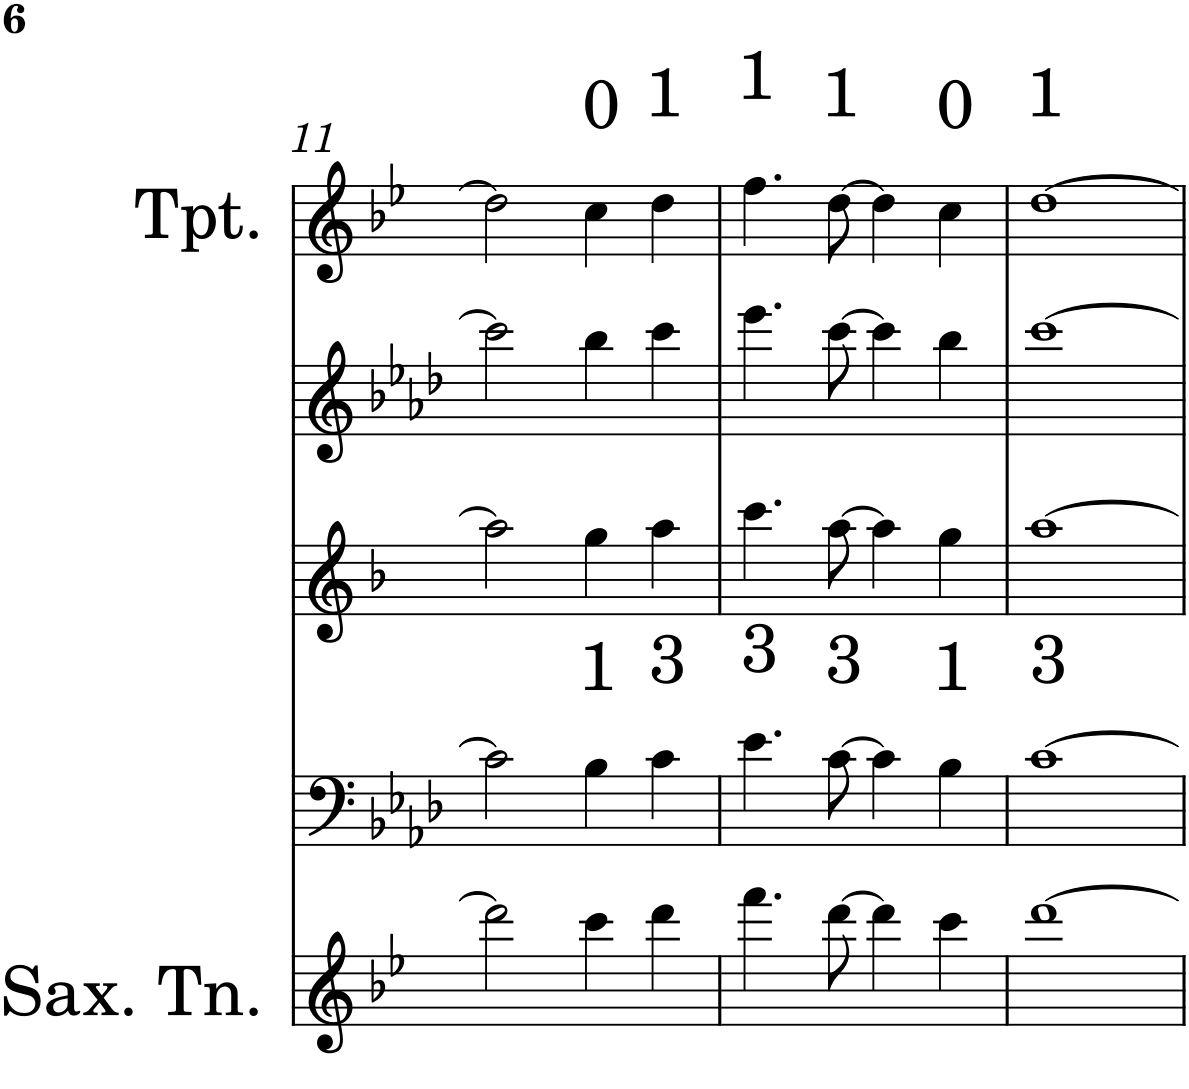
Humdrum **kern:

**kern	**kern	**kern	**kern	**kern
*part5	*part4	*part3	*part2	*part1
*staff5	*staff4	*staff3	*staff2	*staff1
*I"Saxofone Tenor	*I"Trombone	*I"Saxofone Alto	*I"Flauta	*I"Trumpet in Bb
*I'Sax. Tn.	*I'Trb	*	*I'Fl	*I'Tpt.
!!LO:PB:g=z
*clefG2	*clefF4	*clefG2	*clefG2	*clefG2
*Trd8c14	*	*Trd5c9	*	*Trd1c2
*k[b-e-]	*k[b-e-a-d-]	*k[b-]	*k[b-e-a-d-]	*k[b-e-]
*B-:	*A-:	*F:	*A-:	*B-:
*M4/4	*M4/4	*M4/4	*M4/4	*M4/4
=11	=11	=11	=11	=11
2ddd\]	2c\]	2aa\]	2ccc\]	2dd\]
!	!	!	!	!LO:TX:a:t=0
!	!LO:TX:a:t=1	!	!	!
4ccc\	4B-\	4gg\	4bb-\	4cc\
!	!	!	!	!LO:TX:a:t=1
!	!LO:TX:a:t=3	!	!	!
4ddd\	4c\	4aa\	4ccc\	4dd\
=12	=12	=12	=12	=12
!	!	!	!	!LO:TX:a:t=1
!	!LO:TX:a:t=3	!	!	!
4.fff\	4.e-\	4.ccc\	4.eee-\	4.ff\
!	!	!	!	!LO:TX:a:t=1
!	!LO:TX:a:t=3	!	!	!
[>8ddd\	[>8c\	[>8aa\	[>8ccc\	[>8dd\
4ddd\]	4c\]	4aa\]	4ccc\]	4dd\]
!	!	!	!	!LO:TX:a:t=0
!	!LO:TX:a:t=1	!	!	!
4ccc\	4B-\	4gg\	4bb-\	4cc\
=13	=13	=13	=13	=13
!	!	!	!	!LO:TX:a:t=1
!	!LO:TX:a:t=3	!	!	!
[>1ddd	[>1c	[>1aa	[>1ccc	[>1dd
=	=	=	=	=
*-	*-	*-	*-	*-
